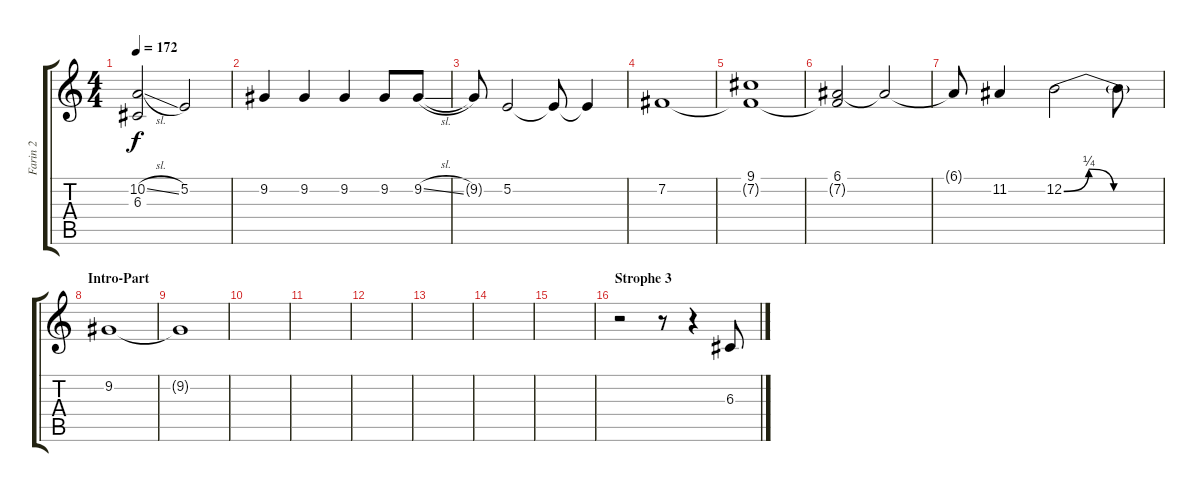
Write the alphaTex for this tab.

\track ("Farin 2" "Farin 2") {instrument tuba}
\staff {score tabs}
\tuning (E4 B3 G3 D3 A2 E2) {hide}
\ts (4 4)
\tempo 172
\clef g2
\ks c
(10.2{sl} 6.3{t}).2{dy f} 5.2.2 |
9.2.4 9.2.4 9.2.4 9.2.8 9.2{sl}.8 |
9.2{t}.8 5.2.2 5.2{t}.8 5.2{t}.4 |
7.2.1 |
(9.1 7.2{t}).1 |
(6.1 7.2{t}).2 6.1{t}.2 |
6.1{t}.8 11.2.4{volume 12} 12.2{be (custom 0 0 15 1 30 0 45 0 60 0)}.2 12.2{t}.8 |
\section ("" "Intro-Part")
9.2.1 |
9.2{t}.1 |
|
|
|
|
|
|
\section ("" "Strophe 3")
r.2 r.8 r.4{volume 9} 6.3.8
